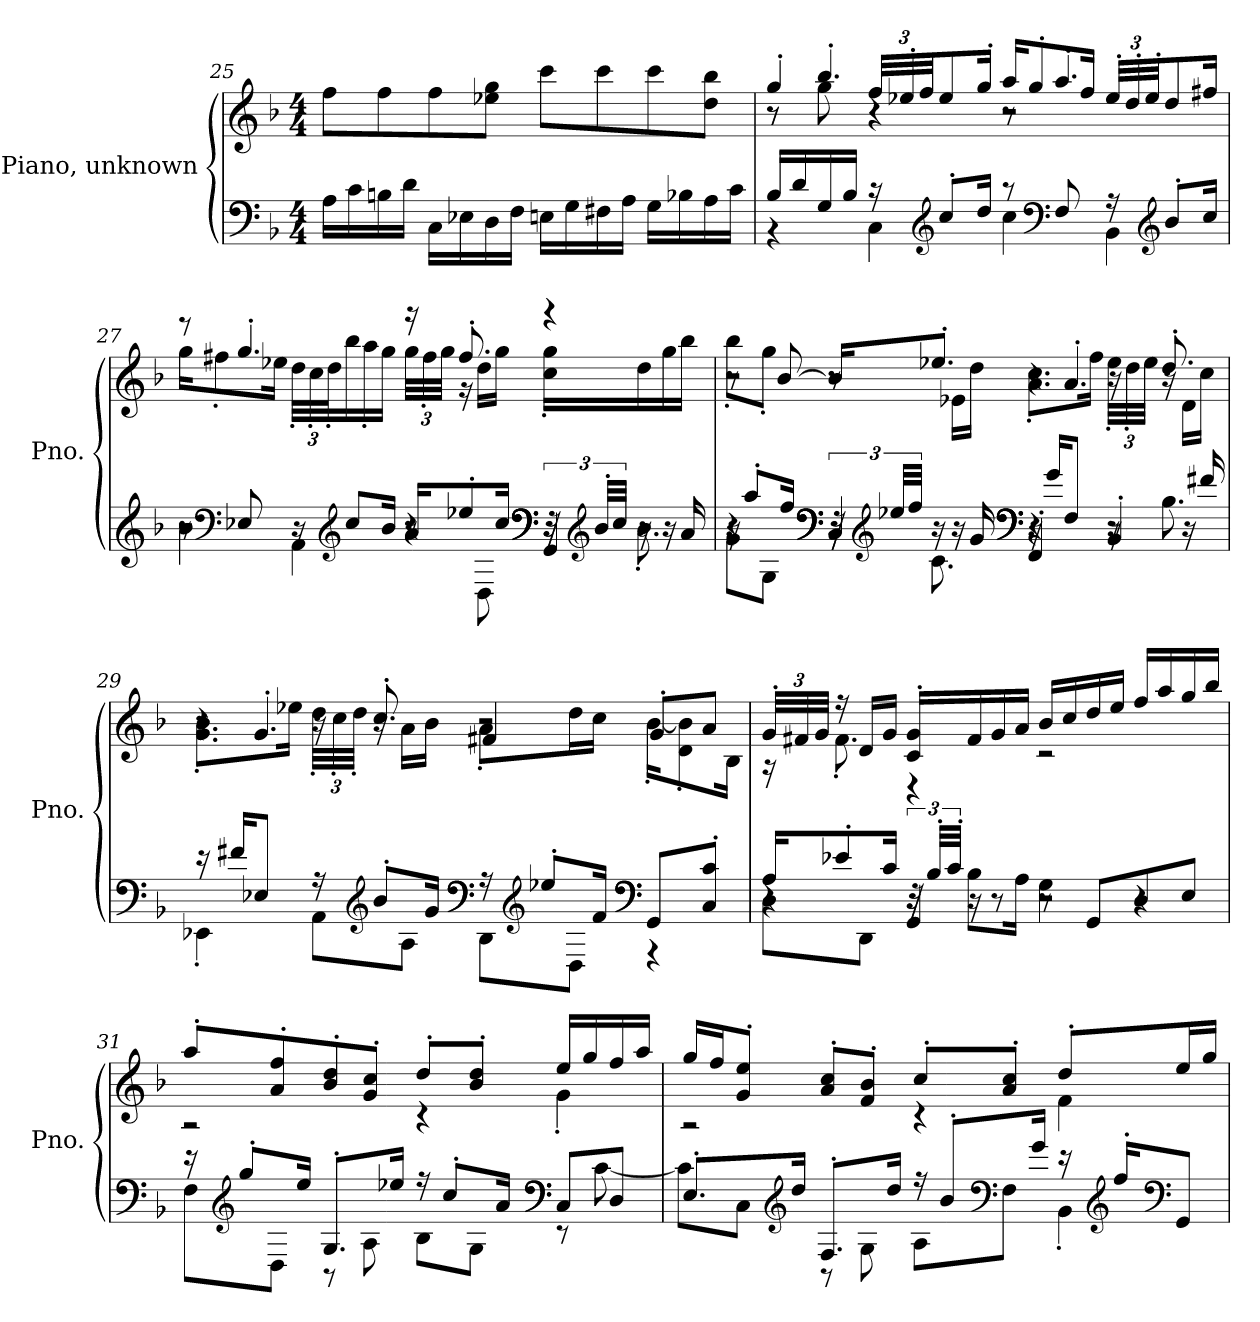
**kern	**kern
*part1	*part1
*staff2	*staff1
*I"Piano, unknown	*
*I'Pno.	*
!!LO:LB:g=z
*clefF4	*clefG2
*k[b-]	*k[b-]
*M4/4	*M4/4
=25	=25
16A\LL	8ff\L
16c\	.
16Bn\	8ff\
16d\JJ	.
16C\LL	8ff\
16E-X\	.
16D\	8ee-X\ 8gg\J
16F\JJ	.
16En\LL	8ccc\L
16G\	.
16F#X\	8ccc\
16A\JJ	.
16G\LL	8ccc\
16B-X\	.
16A\	8dd\ 8bb-\J
16c\JJ	.
=26	=26
*^	*^
*	*	*	*^
16B-/LL	4r	8r	8r	4gg'/
16d/	.	.	.	.
16G/	.	4.bb-'/	8gg\	.
16B-/JJ	.	.	.	.
*	*	*	*	*Xbrackettup
16r	4C\	.	4r	48ff/LLL
.	.	.	.	48ee-X'/
.	.	.	.	48ff/JJ
*clefG2	*	*	*	*
8cc'/L	.	.	.	8ee-/
16dd/Jk	.	.	.	16gg'/Jk
8r	4cc\	8r	2r	16aa/KL
.	.	.	.	8gg'/
*clefF4	*	*	*	*
8F/	.	4.aa'/	.	.
.	.	.	.	16ff/Jk
16r	4BB-\	.	.	48ee-'/LLL
.	.	.	.	48dd'/
.	.	.	.	48ee-'/JJ
*clefG2	*	*	*	*
8b-'/L	.	.	.	8dd/
16cc/Jk	.	.	.	16ff#X/Jk
*	*	*	*v	*v
!!LO:LB:g=z
=27	=27	=27	=27
*	*^	*	*
8r	4b-\	2r	8r	16gg\KL
.	.	.	.	8ff#X'\
*clefF4	*	*	*	*
8E-X/	.	.	4.gg'/	.
.	.	.	.	16ee-X\Jk
16r	4AA\	.	.	48dd'\LLL
.	.	.	.	48cc'\
.	.	.	.	48dd'\J
*clefG2	*	*	*	*
8cc/L	.	.	.	16bb-\
.	.	.	.	16aa'\
16b-/Jk	.	.	.	16gg\JJ
16a/KL	8r	4r	16r	48gg\LLL
.	.	.	.	48ff#'\
.	.	.	.	48gg\JJJ
8ee-X'/	.	.	8.ff#'/	16r
.	8D\	.	.	16dd\LL
16cc/Jk	.	.	.	16gg\JJ
*clefF4	*	*	*	*
48r	16r	4GG/	4r	16cc\' 16gg\'LL
*clefG2	*	*	*	*
48b-'/LLL	.	.	.	.
48cc/JJJ	.	.	.	.
16r	8.b-'\	.	.	16dd\
16r	.	.	.	16gg\
16a/	.	.	.	16bb-\JJ
!!LO:LB:g=z
=28	=28	=28	=28	=28
*	*	*	*	*^
16r	8g\L	4r	2r	8bb-'\L	8r
8aa'/L	.	.	.	.	.
.	8G\J	.	.	8gg'\J	[8b-/
16ff/Jk	.	.	.	.	.
*clefF4	*	*	*	*	*
48r	16r	4C/	.	8r	16b-/KL]
*clefG2	*	*	*	*	*
48ee-X/LLL	.	.	.	.	.
48ff/JJJ	.	.	.	.	.
16r	8.c\	.	.	.	8.ee-X'/J
16r	.	.	.	16e-X\LL	.
16g/	.	.	.	16dd\JJ	.
*clefF4	*	*	*	*	*
16r	4r	4FF'/	4r	8.a\' 8.cc\'L	8r
16g/KL	.	.	.	.	.
8F/J	.	.	.	.	4.a'/
.	.	.	.	16ff\Jk	.
8r	16r	4BB-'/	16r	48ee-'\LLL	.
.	.	.	.	48dd'\	.
.	.	.	.	48ee-\JJJ	.
.	8.B-\	.	8.dd'/	16r	.
16r	.	.	.	16d\LL	.
16f#X/	.	.	.	16cc\JJ	.
*	*v	*v	*	*	*
!!LO:PB:g=z	!!	!!
=29	=29	=29	=29	=29
16r	4EE-X'\	4r	8.g\' 8.b-\'L	8r
16f#X/KL	.	.	.	.
8E-X/J	.	.	.	4.g'/
.	.	.	16ee-X\Jk	.
16r	8AA\L	16r	48dd'\LLL	.
.	.	.	48cc'\	.
.	.	.	48dd'\JJJ	.
*clefG2	*	*	*	*
8b-'/L	.	8.cc'/	16r	.
.	8A\J	.	16a\LL	.
16g/Jk	.	.	16b-\JJ	.
*clefF4	*	*	*	*
16r	8DD\L	2r	8a'\L	4f#X/
*clefG2	*	*	*	*
8ee-X'/L	.	.	.	.
.	8D\J	.	16dd\L	.
16f#/Jk	.	.	16cc\JJ	.
*clefF4	*	*	*	*
8GG/L	4r	.	[16b-'\KL	8g'/L
.	.	.	8d\' 8b-\]'	.
8C/' 8c/'J	.	.	.	8a/J
.	.	.	16B-\Jk	.
*	*	*	*v	*v
!!LO:LB:g=z
=30	=30	=30	=30
*	*^	*	*
16A/KL	8D\L	4r	48g'/LLL	16r
.	.	.	48f#X/	.
.	.	.	48g/JJJ	.
8e-X'/	.	.	16r	8.f#'\
.	8DD\J	.	16d/LL	.
16c/Jk	.	.	16g/JJ	.
48r	16r	4GG/	16c/' 16g/'LL	4r
48B-'/LLL	.	.	.	.
48c'/JJJ	.	.	.	.
16r	8B-\L	.	16f#/	.
8r	.	.	16g/	.
.	16A\Jk	.	16a/JJ	.
8r	4G\	2r	16b-/LL	2r
.	.	.	16cc/	.
8GG/L	.	.	16dd/	.
.	.	.	16ee/JJ	.
8D/	4r	.	16ff/LL	.
.	.	.	16aa/	.
8E/J	.	.	16gg/	.
.	.	.	16bb-/JJ	.
*	*v	*v	*	*
=31	=31	=31	=31
16r	8F\L	8aa'/L	2r
*clefG2	*	*	*
8gg'/L	.	.	.
.	8D\J	8a/' 8ff/'	.
16ee/Jk	.	.	.
8.G'/L	8r	8b-/' 8dd/'	.
.	8A\	8g/' 8cc/'J	.
16ee-X/Jk	.	.	.
16r	8B-\L	8dd'/L	4r
8cc'/L	.	.	.
.	8G\J	8b-/' 8dd/'J	.
16a/Jk	.	.	.
*clefF4	*	*	*
8C/L	8r	16ee/LL	4g'\
.	.	16gg/	.
8D/J	[8c\	16ff/	.
.	.	16aa/JJ	.
!!LO:LB:g=z	!!
=32	=32	=32	=32
8.E'/L	8c\L]	16gg/LL	2r
.	.	16ff/J	.
.	8C\J	8g/' 8ee/'J	.
*clefG2	*	*	*
16dd/Jk	.	.	.
8.F'/L	8r	8a/' 8cc/'L	.
.	8G\	8f/' 8b-/'J	.
16dd/Jk	.	.	.
16r	8A\L	8cc'/L	4r
8b-'/L	.	.	.
*clefF4	*	*	*
.	8F\J	8a/' 8cc/'J	.
16g/Jk	.	.	.
16r	4BB-'\	8dd'/L	4f\
*clefG2	*	*	*
16ff'/KL	.	.	.
*clefF4	*	*	*
8GG/J	.	16ee/L	.
.	.	16gg/JJ	.
*v	*v	*	*
*	*v	*v
=	=
*-	*-
